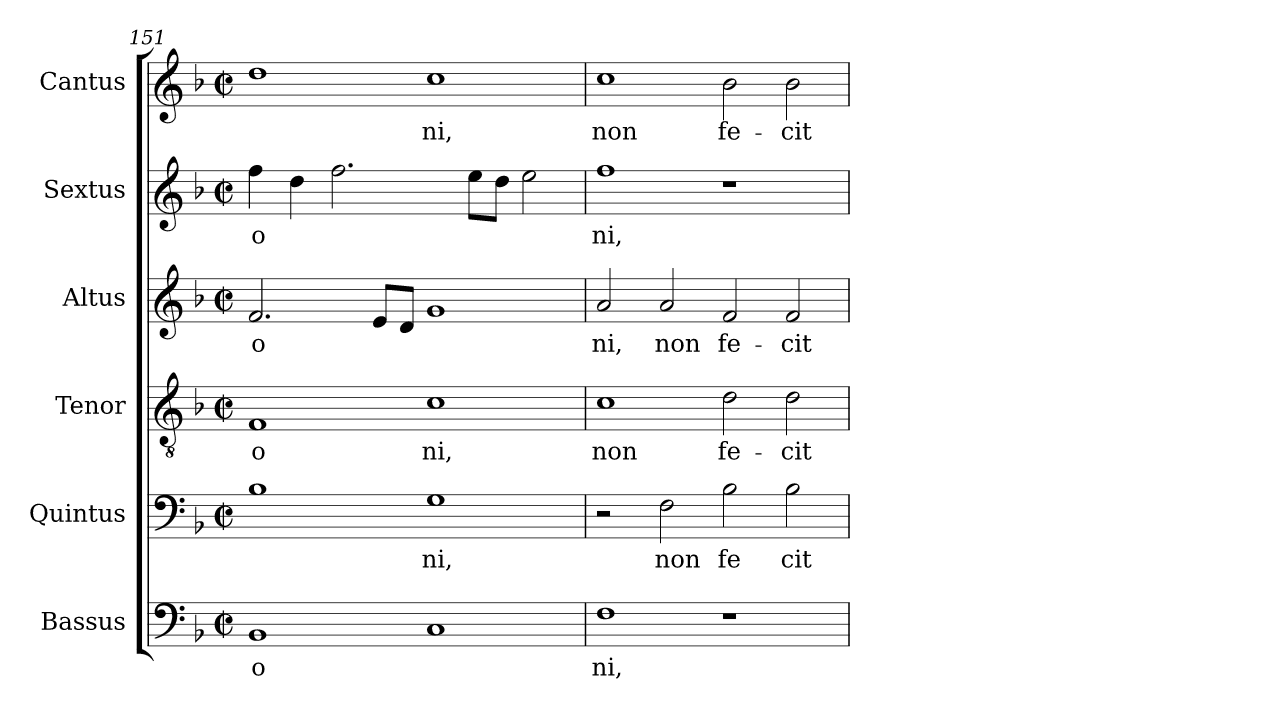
**kern	**text	**kern	**text	**kern	**text	**kern	**text	**kern	**text	**kern	**text
*part6	*part6	*part5	*part5	*part4	*part4	*part3	*part3	*part2	*part2	*part1	*part1
*staff6	*staff6	*staff5	*staff5	*staff4	*staff4	*staff3	*staff3	*staff2	*staff2	*staff1	*staff1
*I"Bassus	*	*I"Quintus	*	*I"Tenor	*	*I"Altus	*	*I"Sextus	*	*I"Cantus	*
*I'Bassus	*	*I'Quintus	*	*I'Tenor	*	*I'Altus	*	*I'Sextus	*	*I'Cantus	*
*clefF4	*	*clefF4	*	*clefGv2	*	*clefG2	*	*clefG2	*	*clefG2	*
*k[b-]	*	*k[b-]	*	*k[b-]	*	*k[b-]	*	*k[b-]	*	*k[b-]	*
*F:	*	*F:	*	*F:	*	*F:	*	*F:	*	*F:	*
*M2/2	*	*M2/2	*	*M2/2	*	*M2/2	*	*M2/2	*	*M2/2	*
*met(c|)	*	*met(c|)	*	*met(c|)	*	*met(c|)	*	*met(c|)	*	*met(c|)	*
=151	=151	=151	=151	=151	=151	=151	=151	=151	=151	=151	=151
!	!LO:LY:b:rj	!	!	!	!LO:LY:b:cj	!	!LO:LY:b:cj	!	!LO:LY:b:cj	!	!
1BB-	o	1B-	.	1F	o	2.f/	o	4ff\	o	1dd	.
.	.	.	.	.	.	.	.	4dd\	.	.	.
.	.	.	.	.	.	.	.	2.ff\	.	.	.
.	.	.	.	.	.	8e/L	.	.	.	.	.
.	.	.	.	.	.	8d/J	.	.	.	.	.
!	!	!	!LO:LY:b:cj	!	!LO:LY:b:cj	!	!	!	!	!	!LO:LY:b:cj
1C	.	1G	-ni,	1c	ni,	1g	.	.	.	1cc	ni,
.	.	.	.	.	.	.	.	8ee\L	.	.	.
.	.	.	.	.	.	.	.	8dd\J	.	.	.
.	.	.	.	.	.	.	.	2ee\	.	.	.
!!LO:LB:g=z
=152	=152	=152	=152	=152	=152	=152	=152	=152	=152	=152	=152
!	!LO:LY:b:cj	!	!	!	!LO:LY:b:cj	!	!LO:LY:b:cj	!	!LO:LY:b:cj	!	!LO:LY:b:cj
1F	ni,	2r	.	1c	non	2a/	ni,	1ff	ni,	1cc	non
!	!	!	!LO:LY:b:cj	!	!	!	!LO:LY:b:cj	!	!	!	!
.	.	2F\	non	.	.	2a/	non	.	.	.	.
!	!	!	!LO:LY:b:cj	!	!LO:LY:b:cj	!	!LO:LY:b:cj	!	!	!	!LO:LY:b:cj
1r	.	2B-\	fe	2d\	fe-	2f/	fe-	1r	.	2b-\	fe-
!	!	!	!LO:LY:b:cj	!	!LO:LY:b:cj	!	!LO:LY:b:cj	!	!	!	!LO:LY:b:cj
.	.	2B-\	cit	2d\	-cit	2f/	-cit	.	.	2b-\	-cit
=	=	=	=	=	=	=	=	=	=	=	=
*-	*-	*-	*-	*-	*-	*-	*-	*-	*-	*-	*-
